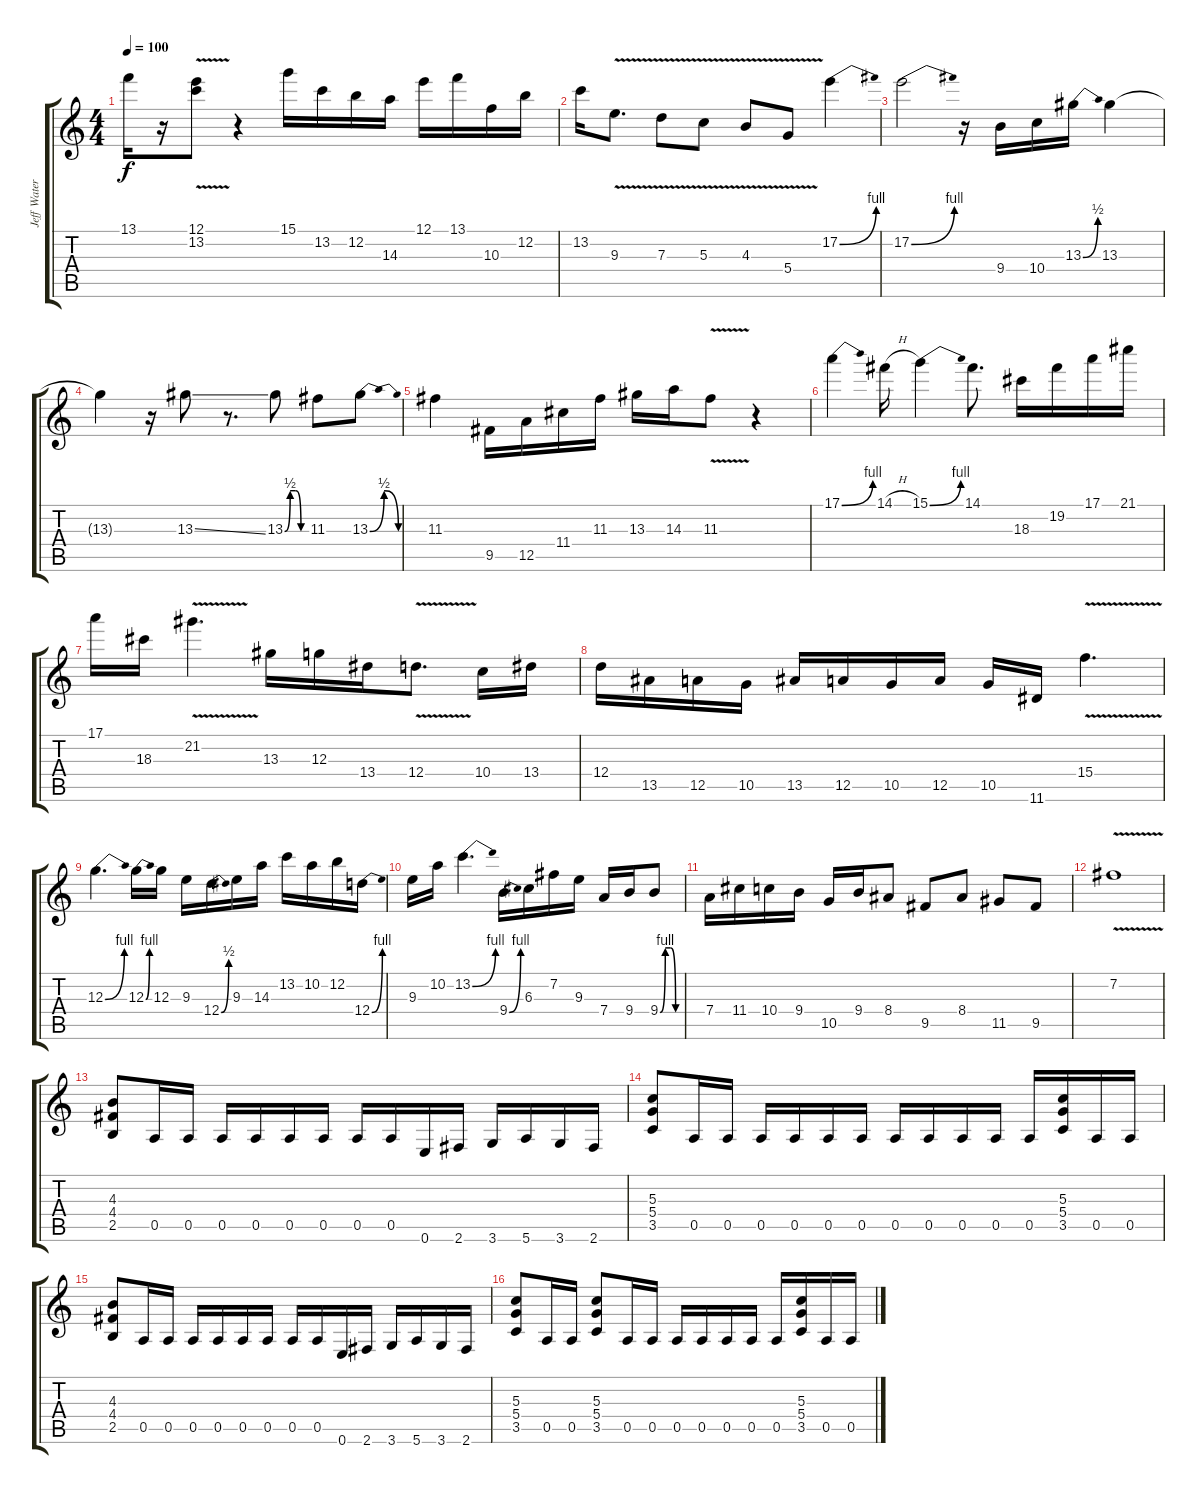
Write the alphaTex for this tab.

\track ("Jeff Waters" "Jeff Water") {instrument distortionguitar}
\staff {score tabs}
\tuning (E4 B3 G3 D3 A2 E2) {hide}
\ts (4 4)
\tempo 100
\clef g2
\ks c
13.1{t}.16{dy f} r.16 (12.1{v} 13.2{v}).8 r.4 15.1.16 13.2.16 12.2.16 14.3.16 12.1.16 13.1.16 10.3.16 12.2.16 |
13.2.16 9.3{v}.8{d} 7.3{v}.8 5.3{v}.8 4.3{v}.8 5.4{v}.8 17.2{be (bend 0 0 60 4)}.4 |
17.2{be (bend 0 0 60 4)}.2 r.16 9.4.16 10.4.16 13.3{be (bend 0 0 60 2)}.16 13.3.4 |
13.3{t}.4 r.16 13.3{ss}.8 r.8{d} 13.3{be (custom 0 0 15 2 30 2 45 0 60 0)}.8 11.3.8 13.3{be (bendrelease 0 0 30 2 45 2 60 0)}.8 |
11.3.4 9.5.16 12.5.16 11.4.16 11.3.16 13.3.16 14.3.16 11.3{v}.8 r.4 |
17.1{be (bend 0 0 60 4)}.4 14.1{h}.16 15.1{be (bend 0 0 60 4)}.4 14.1.8{d} 18.3.16 19.2.16 17.1.16 21.1.16 |
17.1.16 18.3.16 21.2{v}.4{d} 13.3.16 12.3.16 13.4.16 12.4{v}.8{d} 10.4.16 13.4.16 |
12.4.16 13.5.16 12.5.16 10.5.16 13.5.16 12.5.16 10.5.16 12.5.16 10.5.16 11.6.16 15.4{v}.4{d} |
12.3{be (bend 0 0 60 4)}.4{d} 12.3{be (bend 0 0 60 4)}.16 12.3.16 9.3.16 12.4{be (bend 0 0 60 2)}.16 9.3.16 14.3.16 13.2.16 10.2.16 12.2.16 12.4{be (bend 0 0 60 4)}.16 |
9.3.16 10.2.16 13.2{be (bend 0 0 60 4)}.4{d} 9.4{be (bend 0 0 60 4)}.16 6.3.16 7.2.16 9.3.16 7.4.16 9.4.16 9.4{be (custom 0 0 15 4 30 4 45 0 60 0)}.8 |
7.4.16 11.4.16 10.4.16 9.4.16 10.5.16 9.4.16 8.4.8 9.5.8 8.4.8 11.5.8 9.5.8 |
7.2{v}.1 |
(4.3 4.4 2.5).8 0.5.16 0.5.16 0.5.16 0.5.16 0.5.16 0.5.16 0.5.16 0.5.16 0.6.16 2.6.16 3.6.16 5.6.16 3.6.16 2.6.16 |
(5.3 5.4 3.5).8 0.5.16 0.5.16 0.5.16 0.5.16 0.5.16 0.5.16 0.5.16 0.5.16 0.5.16 0.5.16 0.5.16 (5.3 5.4 3.5).16 0.5.16 0.5.16 |
(4.3 4.4 2.5).8 0.5.16 0.5.16 0.5.16 0.5.16 0.5.16 0.5.16 0.5.16 0.5.16 0.6.16 2.6.16 3.6.16 5.6.16 3.6.16 2.6.16 |
(5.3 5.4 3.5).8 0.5.16 0.5.16 (5.3 5.4 3.5).8 0.5.16 0.5.16 0.5.16 0.5.16 0.5.16 0.5.16 0.5.16 (5.3 5.4 3.5).16 0.5.16 0.5.16
